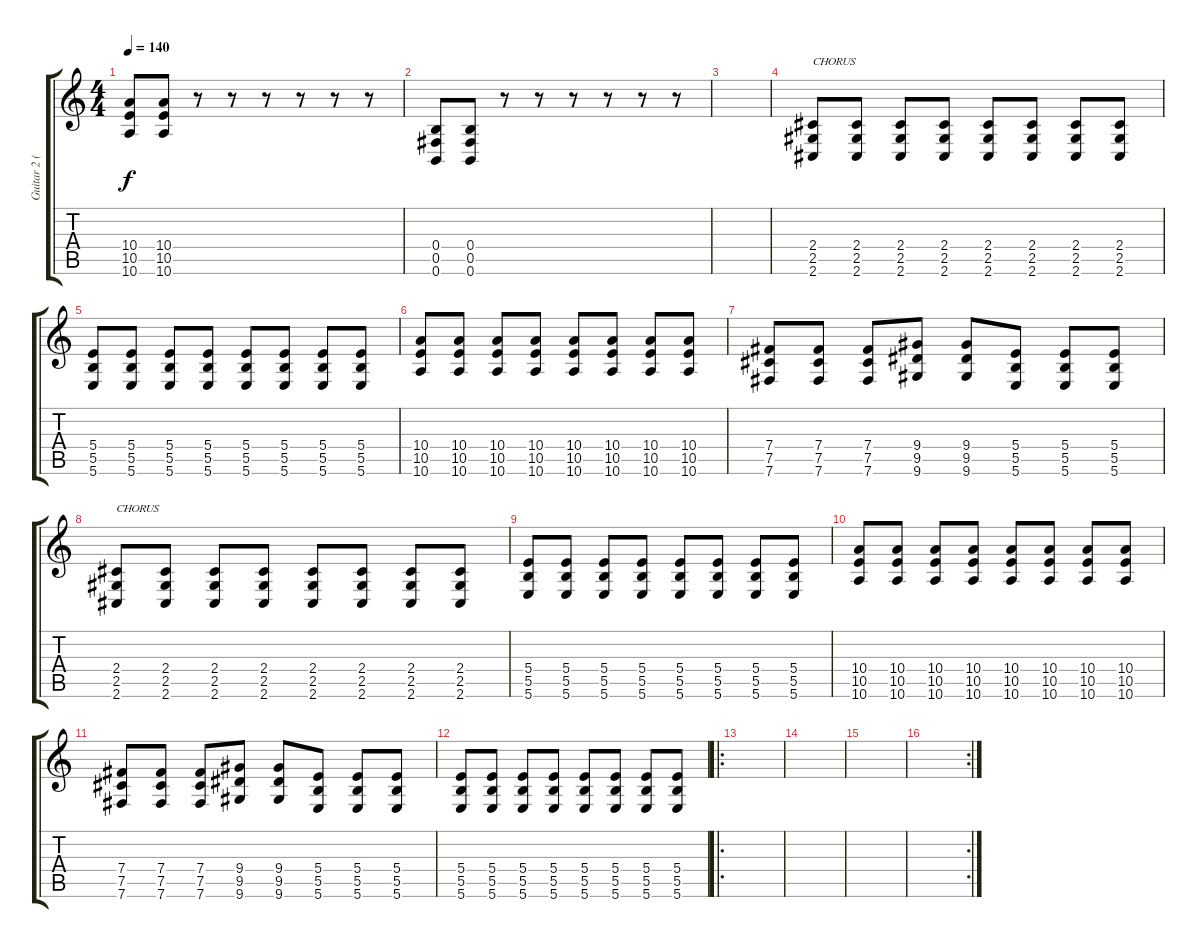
\track ("Guitar 2 (Mike Shinoda)" "Guitar 2 (") {instrument distortionguitar}
\staff {score tabs}
\tuning (Db4 Ab3 E3 B2 Gb2 B1) {hide}
\ts (4 4)
\tempo 140
\clef g2
\ks c
(10.4 10.5 10.6).8{dy f} (10.4 10.5 10.6).8 r.8 r.8 r.8 r.8 r.8 r.8 |
(0.4 0.5 0.6).8 (0.4 0.5 0.6).8 r.8 r.8 r.8 r.8 r.8 r.8 |
|
(2.4 2.5 2.6).8{txt "CHORUS" volume 14} (2.4 2.5 2.6).8 (2.4 2.5 2.6).8 (2.4 2.5 2.6).8 (2.4 2.5 2.6).8 (2.4 2.5 2.6).8 (2.4 2.5 2.6).8 (2.4 2.5 2.6).8 |
(5.4 5.5 5.6).8 (5.4 5.5 5.6).8 (5.4 5.5 5.6).8 (5.4 5.5 5.6).8 (5.4 5.5 5.6).8 (5.4 5.5 5.6).8 (5.4 5.5 5.6).8 (5.4 5.5 5.6).8 |
(10.4 10.5 10.6).8 (10.4 10.5 10.6).8 (10.4 10.5 10.6).8 (10.4 10.5 10.6).8 (10.4 10.5 10.6).8 (10.4 10.5 10.6).8 (10.4 10.5 10.6).8 (10.4 10.5 10.6).8 |
(7.4 7.5 7.6).8 (7.4 7.5 7.6).8 (7.4 7.5 7.6).8 (9.4 9.5 9.6).8 (9.4 9.5 9.6).8 (5.4 5.5 5.6).8 (5.4 5.5 5.6).8 (5.4 5.5 5.6).8 |
(2.4 2.5 2.6).8{txt "CHORUS"} (2.4 2.5 2.6).8 (2.4 2.5 2.6).8 (2.4 2.5 2.6).8 (2.4 2.5 2.6).8 (2.4 2.5 2.6).8 (2.4 2.5 2.6).8 (2.4 2.5 2.6).8 |
(5.4 5.5 5.6).8 (5.4 5.5 5.6).8 (5.4 5.5 5.6).8 (5.4 5.5 5.6).8 (5.4 5.5 5.6).8 (5.4 5.5 5.6).8 (5.4 5.5 5.6).8 (5.4 5.5 5.6).8 |
(10.4 10.5 10.6).8 (10.4 10.5 10.6).8 (10.4 10.5 10.6).8 (10.4 10.5 10.6).8 (10.4 10.5 10.6).8 (10.4 10.5 10.6).8 (10.4 10.5 10.6).8 (10.4 10.5 10.6).8 |
(7.4 7.5 7.6).8 (7.4 7.5 7.6).8 (7.4 7.5 7.6).8 (9.4 9.5 9.6).8 (9.4 9.5 9.6).8 (5.4 5.5 5.6).8 (5.4 5.5 5.6).8 (5.4 5.5 5.6).8 |
(5.4 5.5 5.6).8 (5.4 5.5 5.6).8 (5.4 5.5 5.6).8 (5.4 5.5 5.6).8 (5.4 5.5 5.6).8 (5.4 5.5 5.6).8 (5.4 5.5 5.6).8 (5.4 5.5 5.6).8 |
\ro
|
|
|
\rc 2
